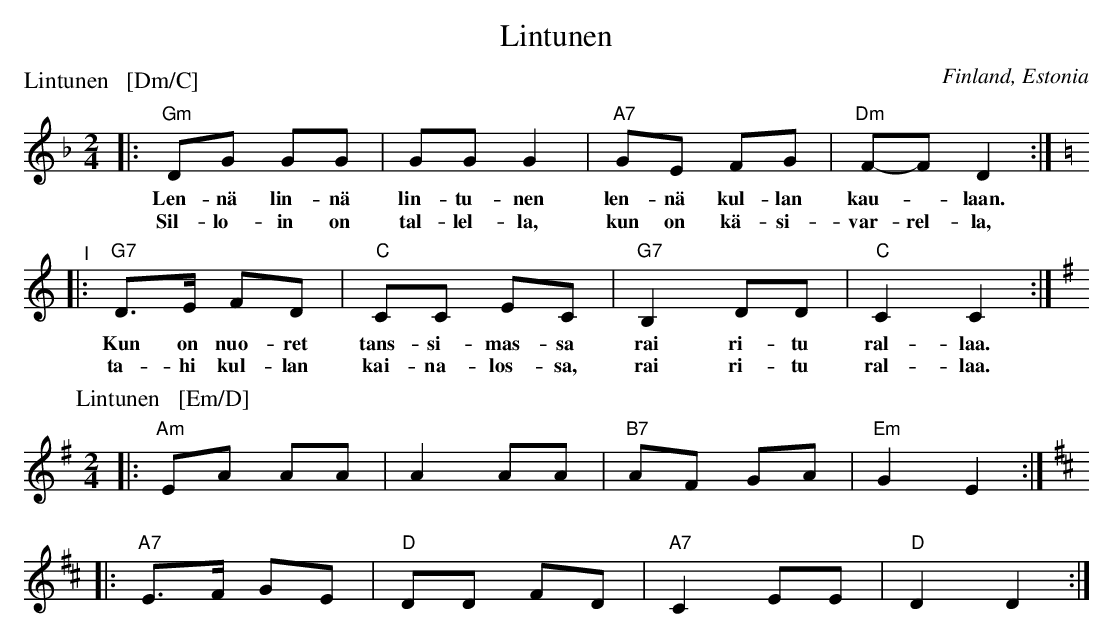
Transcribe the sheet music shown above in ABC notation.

X:1
T: Lintunen
O: Finland, Estonia
P: Lintunen   [Dm/C]
M: 2/4
L: 1/8
K: Dm
|: "Gm"DG GG | GG G2 | "A7"GE FG | "Dm"F-F D2 :|
w: Len-n\"a lin-n\"a lin-tu-nen len-n\"a kul-lan kau-*laan.
w: Sil-lo-in on tal-lel-la, kun on k\"a-si-var-rel-la,
K: C
"^I"|: "G7"D>E FD | "C"CC EC | "G7"B,2 DD | "C"C2 C2 :|
w: Kun on nuo-ret tans-si-mas-sa rai ri-tu ral-laa.
w: ta-hi kul-lan kai-na-los-sa, rai ri-tu ral-laa.
P: Lintunen   [Em/D]
M: 2/4
L: 1/8
K: Em
|: "Am"EA AA | A2 AA | "B7"AF GA | "Em"G2 E2 :|
K: D
|: "A7"E>F GE | "D"DD FD | "A7"C2 EE | "D"D2 D2 :|
